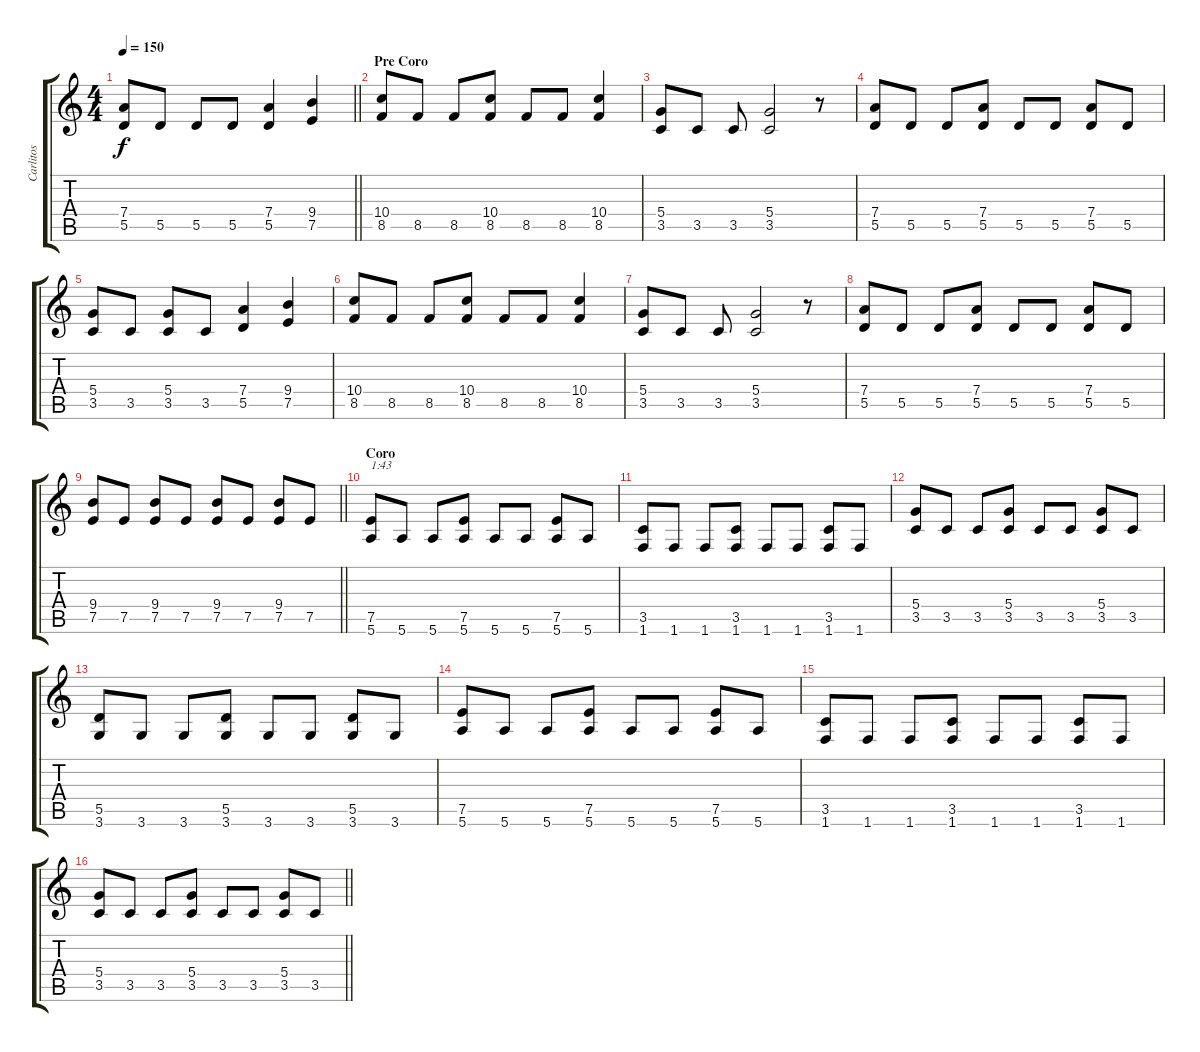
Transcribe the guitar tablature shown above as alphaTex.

\track ("Carlitos" "Carlitos") {instrument distortionguitar}
\staff {score tabs}
\tuning (E4 B3 G3 D3 A2 E2) {hide}
\ts (4 4)
\tempo 150
\clef g2
\barLineRight lightlight
\ks c
(7.4 5.5).8{dy f} 5.5.8 5.5.8 5.5.8 (7.4 5.5).4 (9.4 7.5).4 |
\section ("" "Pre Coro")
(10.4 8.5).8 8.5.8 8.5.8 (10.4 8.5).8 8.5.8 8.5.8 (10.4 8.5).4 |
(5.4 3.5).8 3.5.8 3.5.8 (5.4 3.5).2 r.8 |
(7.4 5.5).8 5.5.8 5.5.8 (7.4 5.5).8 5.5.8 5.5.8 (7.4 5.5).8 5.5.8 |
(5.4 3.5).8 3.5.8 (5.4 3.5).8 3.5.8 (7.4 5.5).4 (9.4 7.5).4 |
(10.4 8.5).8 8.5.8 8.5.8 (10.4 8.5).8 8.5.8 8.5.8 (10.4 8.5).4 |
(5.4 3.5).8 3.5.8 3.5.8 (5.4 3.5).2 r.8 |
(7.4 5.5).8 5.5.8 5.5.8 (7.4 5.5).8 5.5.8 5.5.8 (7.4 5.5).8 5.5.8 |
\barLineRight lightlight
(9.4 7.5).8 7.5.8 (9.4 7.5).8 7.5.8 (9.4 7.5).8 7.5.8 (9.4 7.5).8 7.5.8 |
\section ("" "Coro")
(7.5 5.6).8{txt "1:43"} 5.6.8 5.6.8 (7.5 5.6).8 5.6.8 5.6.8 (7.5 5.6).8 5.6.8 |
(3.5 1.6).8 1.6.8 1.6.8 (3.5 1.6).8 1.6.8 1.6.8 (3.5 1.6).8 1.6.8 |
(5.4 3.5).8 3.5.8 3.5.8 (5.4 3.5).8 3.5.8 3.5.8 (5.4 3.5).8 3.5.8 |
(5.5 3.6).8 3.6.8 3.6.8 (5.5 3.6).8 3.6.8 3.6.8 (5.5 3.6).8 3.6.8 |
(7.5 5.6).8 5.6.8 5.6.8 (7.5 5.6).8 5.6.8 5.6.8 (7.5 5.6).8 5.6.8 |
(3.5 1.6).8 1.6.8 1.6.8 (3.5 1.6).8 1.6.8 1.6.8 (3.5 1.6).8 1.6.8 |
\barLineRight lightlight
(5.4 3.5).8 3.5.8 3.5.8 (5.4 3.5).8 3.5.8 3.5.8 (5.4 3.5).8 3.5.8
